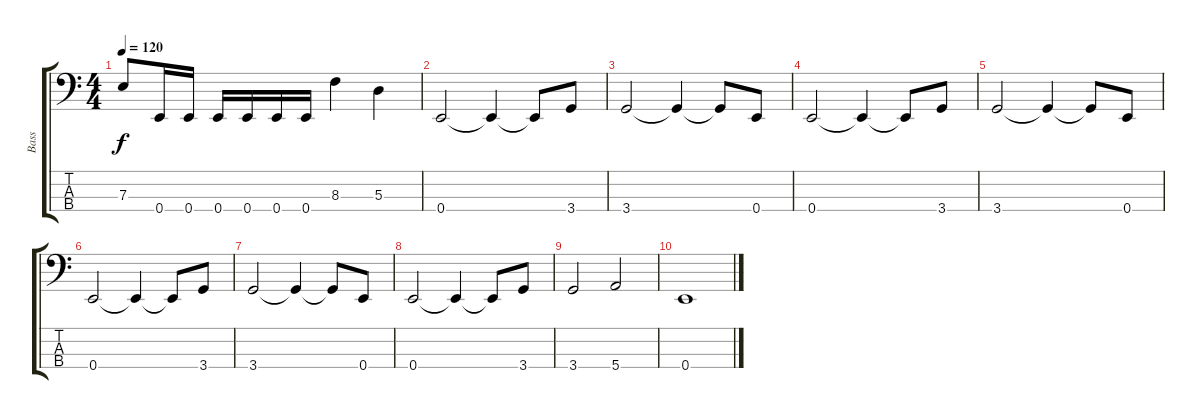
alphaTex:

\track ("Bass" "Bass") {instrument electricbassfinger}
\staff {score tabs}
\tuning (G2 D2 A1 E1) {hide}
\ts (4 4)
\tempo 120
\clef f4
\ks c
7.3.8{dy f} 0.4.16 0.4.16 0.4.16 0.4.16 0.4.16 0.4.16 8.3.4 5.3.4 |
0.4.2 0.4{t}.4 0.4{t}.8 3.4.8 |
3.4.2 3.4{t}.4 3.4{t}.8 0.4.8 |
0.4.2 0.4{t}.4 0.4{t}.8 3.4.8 |
3.4.2 3.4{t}.4 3.4{t}.8 0.4.8 |
0.4.2 0.4{t}.4 0.4{t}.8 3.4.8 |
3.4.2 3.4{t}.4 3.4{t}.8 0.4.8 |
0.4.2 0.4{t}.4 0.4{t}.8 3.4.8 |
3.4.2 5.4.2 |
0.4.1
